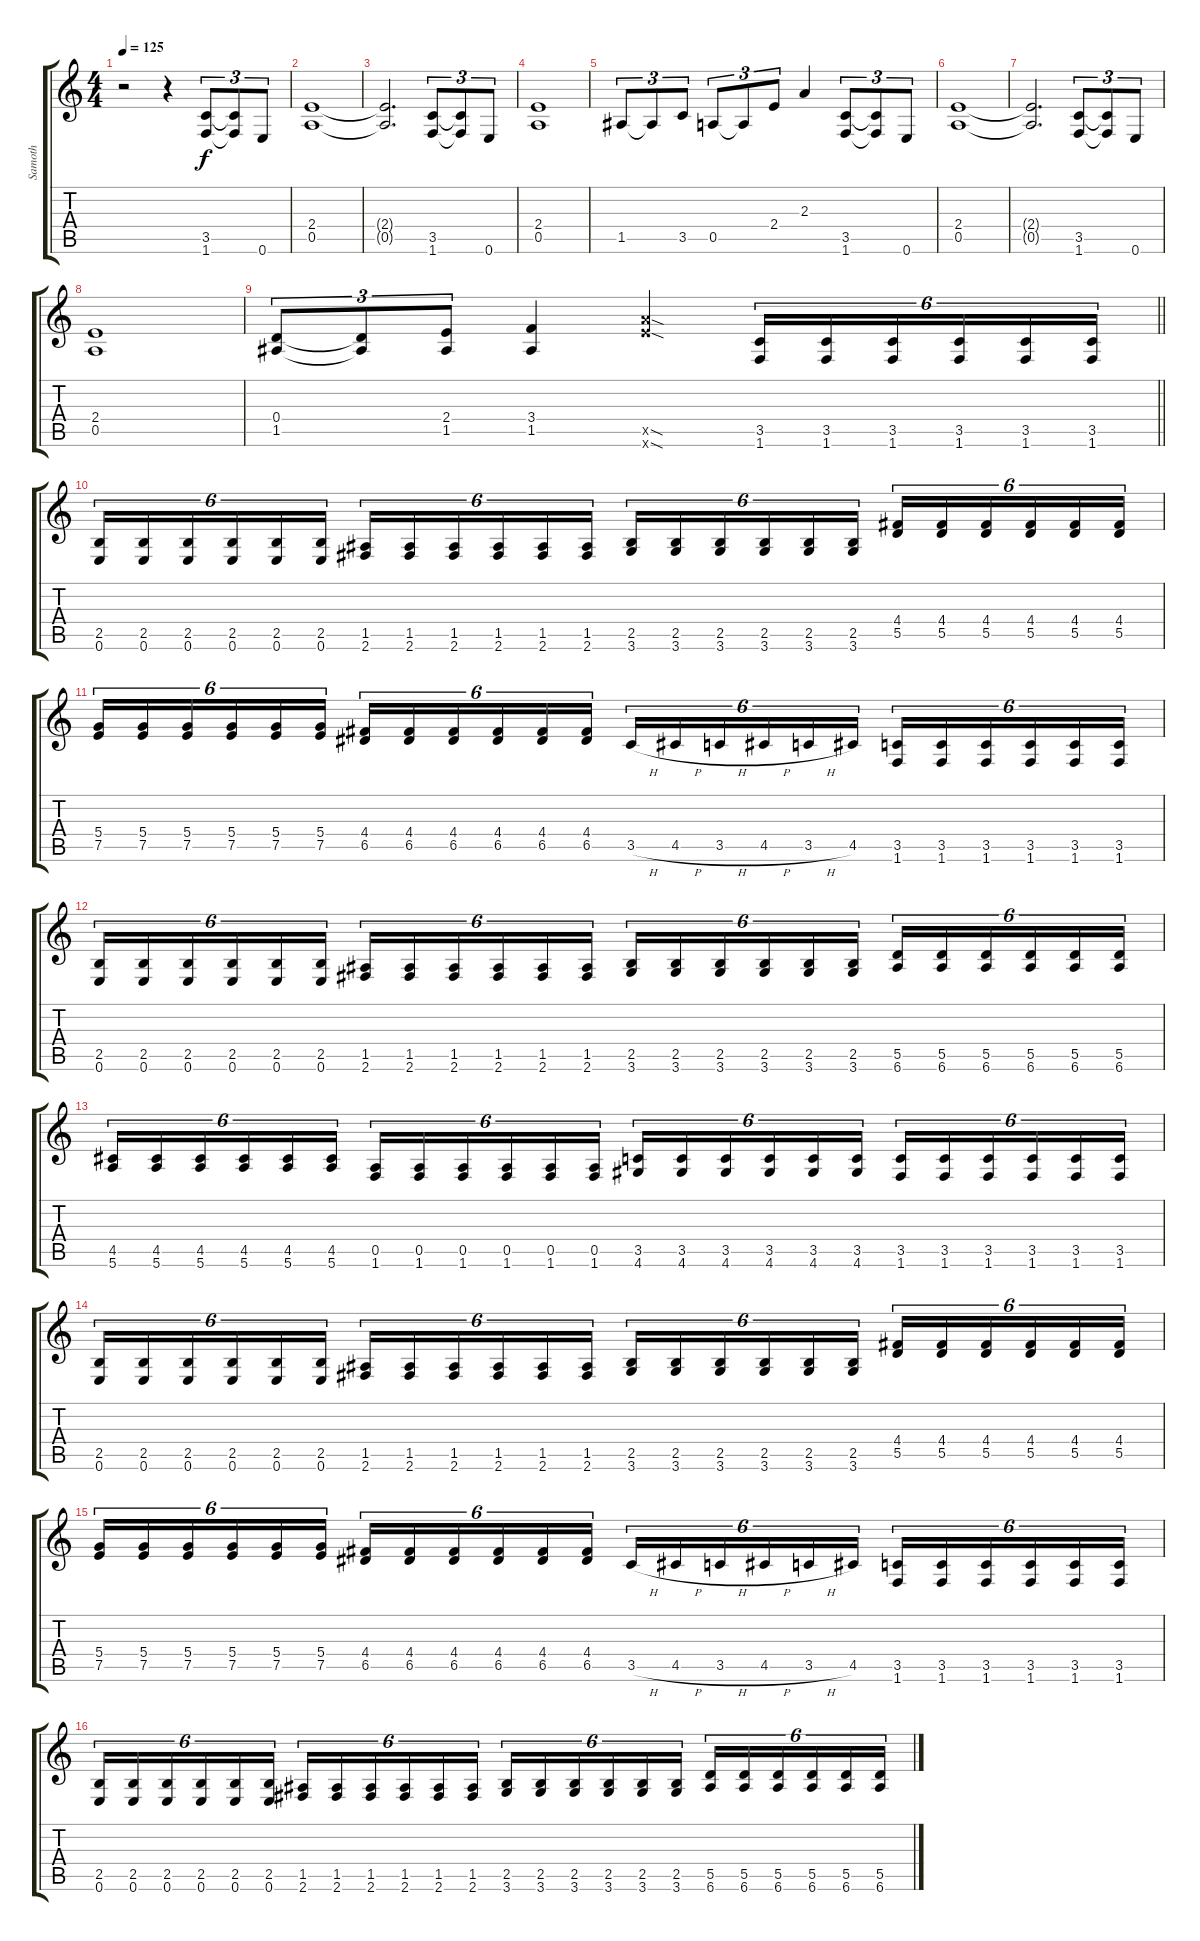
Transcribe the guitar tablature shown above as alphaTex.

\track ("Samoth" "Samoth") {instrument distortionguitar}
\staff {score tabs}
\tuning (E4 B3 G3 D3 A2 E2) {hide}
\ts (4 4)
\tempo 125
\clef g2
\ks c
r.2{dy f instrument distortionguitar} r.4 (3.5 1.6).8{tu (3 2)} (3.5{t} 1.6{t}).8{tu (3 2)} 0.6.8{tu (3 2)} |
(2.4 0.5).1 |
(2.4{t} 0.5{t}).2{d} (3.5 1.6).8{tu (3 2)} (3.5{t} 1.6{t}).8{tu (3 2)} 0.6.8{tu (3 2)} |
(2.4 0.5).1 |
1.5.8{tu (3 2)} 1.5{t}.8{tu (3 2)} 3.5.8{tu (3 2)} 0.5.8{tu (3 2)} 0.5{t}.8{tu (3 2)} 2.4.8{tu (3 2)} 2.3.4 (3.5 1.6).8{tu (3 2)} (3.5{t} 1.6{t}).8{tu (3 2)} 0.6.8{tu (3 2)} |
(2.4 0.5).1 |
(2.4{t} 0.5{t}).2{d} (3.5 1.6).8{tu (3 2)} (3.5{t} 1.6{t}).8{tu (3 2)} 0.6.8{tu (3 2)} |
(2.4 0.5).1 |
\barLineRight lightlight
(0.4 1.5).8{tu (3 2)} (0.4{t} 1.5{t}).8{tu (3 2)} (2.4 1.5).8{tu (3 2)} (3.4 1.5).4 (12.5{sod x} 12.6{sod x}).4 (3.5 1.6).16{tu (6 4)} (3.5 1.6).16{tu (6 4)} (3.5 1.6).16{tu (6 4)} (3.5 1.6).16{tu (6 4)} (3.5 1.6).16{tu (6 4)} (3.5 1.6).16{tu (6 4)} |
(2.5 0.6).16{tu (6 4)} (2.5 0.6).16{tu (6 4)} (2.5 0.6).16{tu (6 4)} (2.5 0.6).16{tu (6 4)} (2.5 0.6).16{tu (6 4)} (2.5 0.6).16{tu (6 4)} (1.5 2.6).16{tu (6 4)} (1.5 2.6).16{tu (6 4)} (1.5 2.6).16{tu (6 4)} (1.5 2.6).16{tu (6 4)} (1.5 2.6).16{tu (6 4)} (1.5 2.6).16{tu (6 4)} (2.5 3.6).16{tu (6 4)} (2.5 3.6).16{tu (6 4)} (2.5 3.6).16{tu (6 4)} (2.5 3.6).16{tu (6 4)} (2.5 3.6).16{tu (6 4)} (2.5 3.6).16{tu (6 4)} (4.4 5.5).16{tu (6 4)} (4.4 5.5).16{tu (6 4)} (4.4 5.5).16{tu (6 4)} (4.4 5.5).16{tu (6 4)} (4.4 5.5).16{tu (6 4)} (4.4 5.5).16{tu (6 4)} |
(5.4 7.5).16{tu (6 4)} (5.4 7.5).16{tu (6 4)} (5.4 7.5).16{tu (6 4)} (5.4 7.5).16{tu (6 4)} (5.4 7.5).16{tu (6 4)} (5.4 7.5).16{tu (6 4)} (4.4 6.5).16{tu (6 4)} (4.4 6.5).16{tu (6 4)} (4.4 6.5).16{tu (6 4)} (4.4 6.5).16{tu (6 4)} (4.4 6.5).16{tu (6 4)} (4.4 6.5).16{tu (6 4)} 3.5{h}.16{tu (6 4)} 4.5{h}.16{tu (6 4)} 3.5{h}.16{tu (6 4)} 4.5{h}.16{tu (6 4)} 3.5{h}.16{tu (6 4)} 4.5.16{tu (6 4)} (3.5 1.6).16{tu (6 4)} (3.5 1.6).16{tu (6 4)} (3.5 1.6).16{tu (6 4)} (3.5 1.6).16{tu (6 4)} (3.5 1.6).16{tu (6 4)} (3.5 1.6).16{tu (6 4)} |
(2.5 0.6).16{tu (6 4)} (2.5 0.6).16{tu (6 4)} (2.5 0.6).16{tu (6 4)} (2.5 0.6).16{tu (6 4)} (2.5 0.6).16{tu (6 4)} (2.5 0.6).16{tu (6 4)} (1.5 2.6).16{tu (6 4)} (1.5 2.6).16{tu (6 4)} (1.5 2.6).16{tu (6 4)} (1.5 2.6).16{tu (6 4)} (1.5 2.6).16{tu (6 4)} (1.5 2.6).16{tu (6 4)} (2.5 3.6).16{tu (6 4)} (2.5 3.6).16{tu (6 4)} (2.5 3.6).16{tu (6 4)} (2.5 3.6).16{tu (6 4)} (2.5 3.6).16{tu (6 4)} (2.5 3.6).16{tu (6 4)} (5.5 6.6).16{tu (6 4)} (5.5 6.6).16{tu (6 4)} (5.5 6.6).16{tu (6 4)} (5.5 6.6).16{tu (6 4)} (5.5 6.6).16{tu (6 4)} (5.5 6.6).16{tu (6 4)} |
(4.5 5.6).16{tu (6 4)} (4.5 5.6).16{tu (6 4)} (4.5 5.6).16{tu (6 4)} (4.5 5.6).16{tu (6 4)} (4.5 5.6).16{tu (6 4)} (4.5 5.6).16{tu (6 4)} (0.5 1.6).16{tu (6 4)} (0.5 1.6).16{tu (6 4)} (0.5 1.6).16{tu (6 4)} (0.5 1.6).16{tu (6 4)} (0.5 1.6).16{tu (6 4)} (0.5 1.6).16{tu (6 4)} (3.5 4.6).16{tu (6 4)} (3.5 4.6).16{tu (6 4)} (3.5 4.6).16{tu (6 4)} (3.5 4.6).16{tu (6 4)} (3.5 4.6).16{tu (6 4)} (3.5 4.6).16{tu (6 4)} (3.5 1.6).16{tu (6 4)} (3.5 1.6).16{tu (6 4)} (3.5 1.6).16{tu (6 4)} (3.5 1.6).16{tu (6 4)} (3.5 1.6).16{tu (6 4)} (3.5 1.6).16{tu (6 4)} |
(2.5 0.6).16{tu (6 4)} (2.5 0.6).16{tu (6 4)} (2.5 0.6).16{tu (6 4)} (2.5 0.6).16{tu (6 4)} (2.5 0.6).16{tu (6 4)} (2.5 0.6).16{tu (6 4)} (1.5 2.6).16{tu (6 4)} (1.5 2.6).16{tu (6 4)} (1.5 2.6).16{tu (6 4)} (1.5 2.6).16{tu (6 4)} (1.5 2.6).16{tu (6 4)} (1.5 2.6).16{tu (6 4)} (2.5 3.6).16{tu (6 4)} (2.5 3.6).16{tu (6 4)} (2.5 3.6).16{tu (6 4)} (2.5 3.6).16{tu (6 4)} (2.5 3.6).16{tu (6 4)} (2.5 3.6).16{tu (6 4)} (4.4 5.5).16{tu (6 4)} (4.4 5.5).16{tu (6 4)} (4.4 5.5).16{tu (6 4)} (4.4 5.5).16{tu (6 4)} (4.4 5.5).16{tu (6 4)} (4.4 5.5).16{tu (6 4)} |
(5.4 7.5).16{tu (6 4)} (5.4 7.5).16{tu (6 4)} (5.4 7.5).16{tu (6 4)} (5.4 7.5).16{tu (6 4)} (5.4 7.5).16{tu (6 4)} (5.4 7.5).16{tu (6 4)} (4.4 6.5).16{tu (6 4)} (4.4 6.5).16{tu (6 4)} (4.4 6.5).16{tu (6 4)} (4.4 6.5).16{tu (6 4)} (4.4 6.5).16{tu (6 4)} (4.4 6.5).16{tu (6 4)} 3.5{h}.16{tu (6 4)} 4.5{h}.16{tu (6 4)} 3.5{h}.16{tu (6 4)} 4.5{h}.16{tu (6 4)} 3.5{h}.16{tu (6 4)} 4.5.16{tu (6 4)} (3.5 1.6).16{tu (6 4)} (3.5 1.6).16{tu (6 4)} (3.5 1.6).16{tu (6 4)} (3.5 1.6).16{tu (6 4)} (3.5 1.6).16{tu (6 4)} (3.5 1.6).16{tu (6 4)} |
(2.5 0.6).16{tu (6 4)} (2.5 0.6).16{tu (6 4)} (2.5 0.6).16{tu (6 4)} (2.5 0.6).16{tu (6 4)} (2.5 0.6).16{tu (6 4)} (2.5 0.6).16{tu (6 4)} (1.5 2.6).16{tu (6 4)} (1.5 2.6).16{tu (6 4)} (1.5 2.6).16{tu (6 4)} (1.5 2.6).16{tu (6 4)} (1.5 2.6).16{tu (6 4)} (1.5 2.6).16{tu (6 4)} (2.5 3.6).16{tu (6 4)} (2.5 3.6).16{tu (6 4)} (2.5 3.6).16{tu (6 4)} (2.5 3.6).16{tu (6 4)} (2.5 3.6).16{tu (6 4)} (2.5 3.6).16{tu (6 4)} (5.5 6.6).16{tu (6 4)} (5.5 6.6).16{tu (6 4)} (5.5 6.6).16{tu (6 4)} (5.5 6.6).16{tu (6 4)} (5.5 6.6).16{tu (6 4)} (5.5 6.6).16{tu (6 4)}
